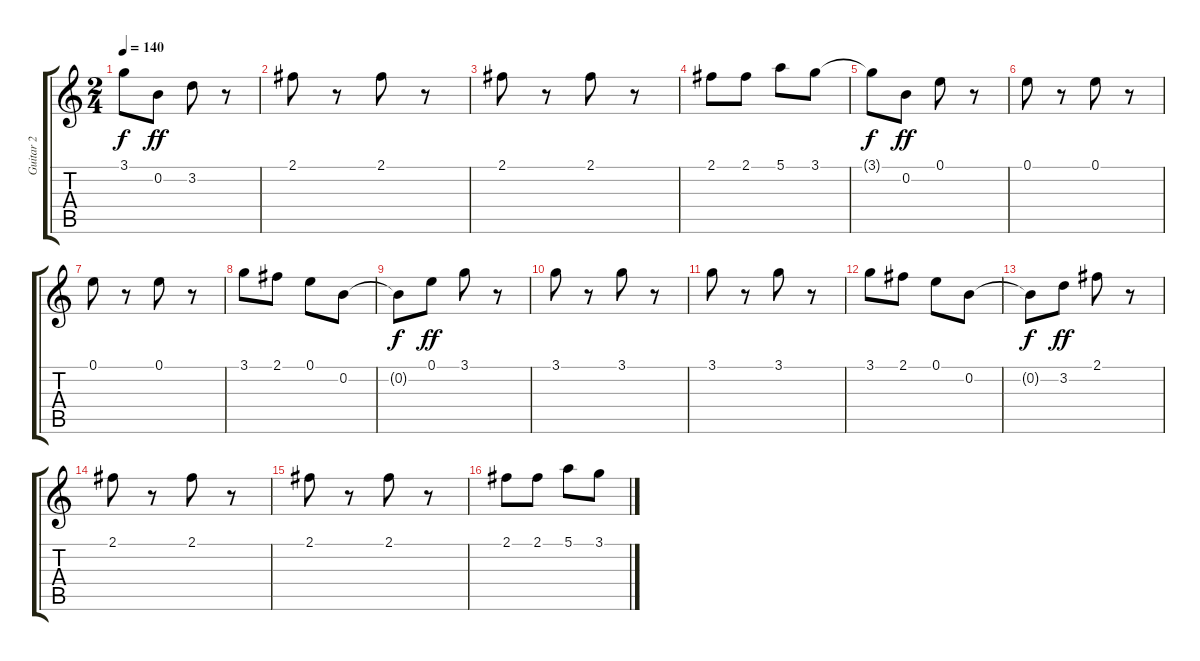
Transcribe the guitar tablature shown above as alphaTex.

\track ("Guitar 2" "Guitar 2") {instrument distortionguitar}
\staff {score tabs}
\tuning (E4 B3 G3 D3 A2 E2) {hide}
\ts (2 4)
\tempo 140
\clef g2
\ks c
3.1{t}.8{dy f} 0.2.8{dy ff} 3.2.8 r.8 |
2.1.8 r.8 2.1.8 r.8 |
2.1.8 r.8 2.1.8 r.8 |
2.1.8 2.1.8 5.1.8 3.1.8 |
3.1{t}.8{dy f} 0.2.8{dy ff} 0.1.8 r.8 |
0.1.8 r.8 0.1.8 r.8 |
0.1.8 r.8 0.1.8 r.8 |
3.1.8 2.1.8 0.1.8 0.2.8 |
0.2{t}.8{dy f} 0.1.8{dy ff} 3.1.8 r.8 |
3.1.8 r.8 3.1.8 r.8 |
3.1.8 r.8 3.1.8 r.8 |
3.1.8 2.1.8 0.1.8 0.2.8 |
0.2{t}.8{dy f} 3.2.8{dy ff} 2.1.8 r.8 |
2.1.8 r.8 2.1.8 r.8 |
2.1.8 r.8 2.1.8 r.8 |
2.1.8 2.1.8 5.1.8 3.1.8
